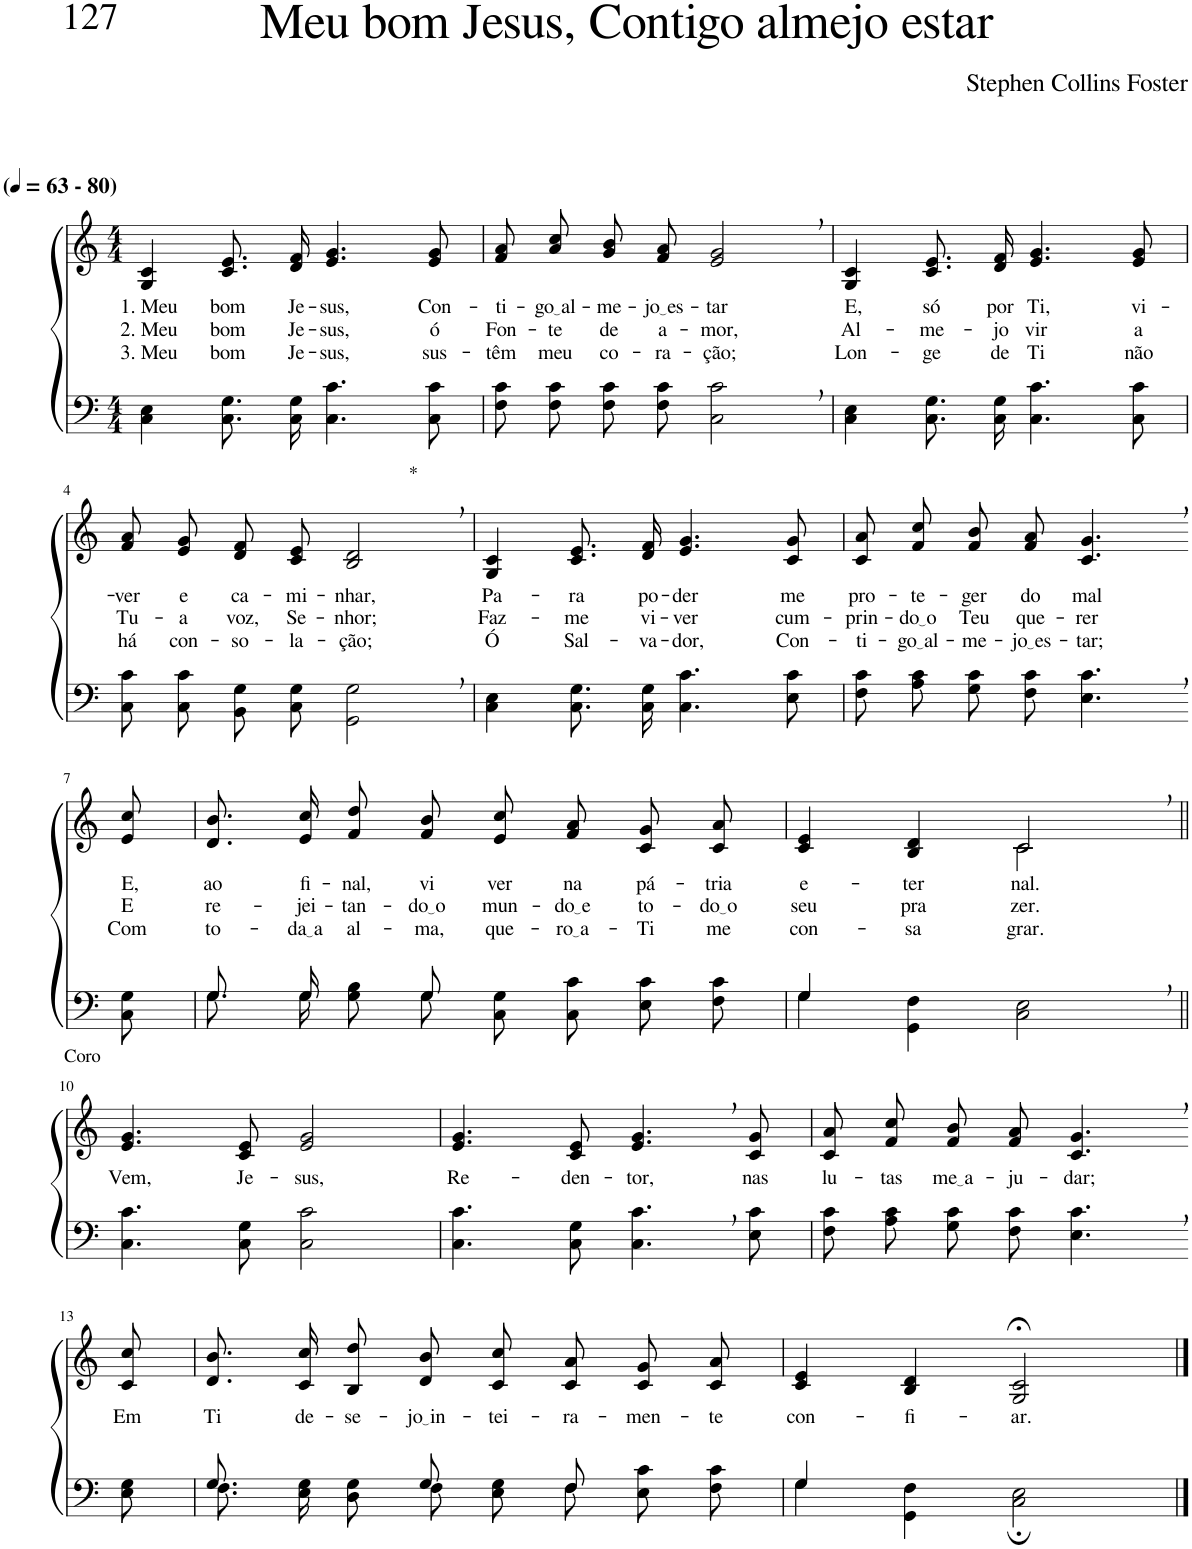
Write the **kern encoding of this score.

**kern	**kern	**text	**text	**text
*part2	*part1	*part1	*part1	*part1
*staff2	*staff1	*staff1	*staff1	*staff1
*I"Parte III e IV	*I"Parte I e II	*	*	*
*clefF4	*clefG2	*	*	*
*Trd-1c-2	*Trd-1c-2	*	*	*
*k[]	*k[]	*	*	*
*M4/4	*M4/4	*	*	*
*MM63	*MM63	*	*	*
=1	=1	=1	=1	=1
!	!LO:TX:a:B:t=(	!	!	!
!	!LO:TX:a:B:t=- 80)	!	!	!
!	!	!LO:LY:b	!LO:LY:b	!LO:LY:b
4C\ 4E\	4G/ 4c/	1. Meu	2. Meu	3. Meu
!	!	!LO:LY:b	!LO:LY:b	!LO:LY:b
8.C\ 8.G\L	8.c/ 8.e/L	bom	bom	bom
!	!	!LO:LY:b	!LO:LY:b	!LO:LY:b
16C\ 16G\Jk	16d/ 16f/Jk	Je-	Je-	Je-
!	!	!LO:LY:b	!LO:LY:b	!LO:LY:b
4.C\ 4.c\	4.e/ 4.g/	-sus,	-sus,	-sus,
!	!	!LO:LY:b	!LO:LY:b	!LO:LY:b
8C\ 8c\	8e/ 8g/	Con-	ó	sus-
=2	=2	=2	=2	=2
!	!	!LO:LY:b	!LO:LY:b	!LO:LY:b
8F\ 8c\L	8f/ 8a/L	-ti-	Fon-	-têm
!	!	!LO:LY:b	!LO:LY:b	!LO:LY:b
8F\ 8c\J	8a/ 8cc/J	go al	-te	meu
!	!	!LO:LY:b	!LO:LY:b	!LO:LY:b
8F\ 8c\L	8g/ 8b/L	-me-	de	co-
!	!	!LO:LY:b	!LO:LY:b	!LO:LY:b
8F\ 8c\J	8f/ 8a/J	jo es	a-	-ra-
!	!	!LO:LY:b	!LO:LY:b	!LO:LY:b
2C\, 2c\,	2e/, 2g/,	-tar	-mor,	-ção;
=3	=3	=3	=3	=3
!	!	!LO:LY:b	!LO:LY:b	!LO:LY:b
4C\ 4E\	4G/ 4c/	E,	Al-	Lon-
!	!	!LO:LY:b	!LO:LY:b	!LO:LY:b
8.C\ 8.G\L	8.c/ 8.e/L	só	-me-	-ge
!	!	!LO:LY:b	!LO:LY:b	!LO:LY:b
16C\ 16G\Jk	16d/ 16f/Jk	por	-jo	de
!	!	!LO:LY:b	!LO:LY:b	!LO:LY:b
4.C\ 4.c\	4.e/ 4.g/	Ti,	vir	Ti
!	!	!LO:LY:b	!LO:LY:b	!LO:LY:b
8C\ 8c\	8e/ 8g/	vi-	a	não
!!LO:LB:g=z
=4	=4	=4	=4	=4
!	!	!LO:LY:b	!LO:LY:b	!LO:LY:b
8C\ 8c\L	8f/ 8a/L	-ver	Tu-	há
!	!	!LO:LY:b	!LO:LY:b	!LO:LY:b
8C\ 8c\J	8e/ 8g/J	e	-a	con-
!	!	!LO:LY:b	!LO:LY:b	!LO:LY:b
8BB\ 8G\L	8d/ 8f/L	ca-	voz,	-so-
!	!	!LO:LY:b	!LO:LY:b	!LO:LY:b
8C\ 8G\J	8c/ 8e/J	-mi-	Se-	-la-
!	!LO:TX:a:t=*	!	!	!
!	!	!LO:LY:b	!LO:LY:b	!LO:LY:b
2GG\, 2G\,	2B/, 2d/,	-nhar,	-nhor;	-ção;
=5	=5	=5	=5	=5
!	!	!LO:LY:b	!LO:LY:b	!LO:LY:b
4C\ 4E\	4G/ 4c/	Pa-	Faz-	Ó
!	!	!LO:LY:b	!LO:LY:b	!LO:LY:b
8.C\ 8.G\L	8.c/ 8.e/L	-ra	-me	Sal-
!	!	!LO:LY:b	!LO:LY:b	!LO:LY:b
16C\ 16G\Jk	16d/ 16f/Jk	po-	vi-	-va-
!	!	!LO:LY:b	!LO:LY:b	!LO:LY:b
4.C\ 4.c\	4.e/ 4.g/	-der	-ver	-dor,
!	!	!LO:LY:b	!LO:LY:b	!LO:LY:b
8E\ 8c\	8c/ 8g/	me	cum-	Con-
=6	=6	=6	=6	=6
!	!	!LO:LY:b	!LO:LY:b	!LO:LY:b
8F\ 8c\L	8c/ 8a/L	pro-	-prin-	-ti-
!	!	!LO:LY:b	!LO:LY:b	!LO:LY:b
8A\ 8c\J	8f/ 8cc/J	-te-	do o	go al
!	!	!LO:LY:b	!LO:LY:b	!LO:LY:b
8G\ 8c\L	8f/ 8b/L	-ger	Teu	-me-
!	!	!LO:LY:b	!LO:LY:b	!LO:LY:b
8F\ 8c\J	8f/ 8a/J	do	que-	jo es
!	!	!LO:LY:b	!LO:LY:b	!LO:LY:b
4.E\, 4.c\,	4.c/, 4.g/,	mal	-rer	-tar;
!!LO:LB:g=z
=7-	=7-	=7-	=7-	=7-
!	!	!LO:LY:b	!LO:LY:b	!LO:LY:b
8C\ 8G\	8e/ 8cc/	E,	E	Com
=8	=8	=8	=8	=8
*^	*	*	*	*
!	!	!	!LO:LY:b	!LO:LY:b	!LO:LY:b
8.G/L	8.G\L	8.d/ 8.b/L	ao	re-	to-
!	!	!	!LO:LY:b	!LO:LY:b	!LO:LY:b
16G/Jk	16G\Jk	16e/ 16cc/Jk	fi-	-jei-	da a
!	!	!	!LO:LY:b	!LO:LY:b	!LO:LY:b
8ryy	8G\ 8B\L	8f/ 8dd/L	-nal,	-tan-	al-
!	!	!	!LO:LY:b	!LO:LY:b	!LO:LY:b
8G/	8G\J	8f/ 8b/J	vi	do o	-ma,
!	!	!	!LO:LY:b	!LO:LY:b	!LO:LY:b
2ryy	8C\ 8G\L	8e/ 8cc/L	ver	mun-	que-
!	!	!	!LO:LY:b	!LO:LY:b	!LO:LY:b
.	8C\ 8c\J	8f/ 8a/J	na	do e	ro a
!	!	!	!LO:LY:b	!LO:LY:b	!LO:LY:b
.	8E\ 8c\L	8c/ 8g/L	pá-	to-	-Ti
!	!	!	!LO:LY:b	!LO:LY:b	!LO:LY:b
.	8F\ 8c\J	8c/ 8a/J	-tria	do o	me
=9	=9	=9	=9	=9	=9
!	!	!	!LO:LY:b	!LO:LY:b	!LO:LY:b
*	*	*^	*	*	*
4G/	4G\	4c/ 4e/	2ryy	e-	seu	con-
!	!	!	!	!LO:LY:b	!LO:LY:b	!LO:LY:b
2.ryy	4GG\ 4F\	4B/ 4d/	.	-ter-	pra-	-sa-
!	!	!	!	!LO:LY:b	!LO:LY:b	!LO:LY:b
.	2C\ 2E\	2c,/	2c\	-nal.	-zer.	-grar.
!!LO:LB:g=z
=10||	=10||	=10||	=10||	=10||	=10||	=10||
!	!	!LO:TX:a:t=Coro	!	!	!	!
!	!	!	!	!LO:LY:b	!	!
*v	*v	*	*	*	*	*
*	*v	*v	*	*	*
4.C\ 4.c\	4.e/ 4.g/	Vem,	.	.
!	!	!LO:LY:b	!	!
8C\ 8G\	8c/ 8e/	Je-	.	.
!	!	!LO:LY:b	!	!
2C\ 2c\	2e/ 2g/	-sus,	.	.
=11	=11	=11	=11	=11
!	!	!LO:LY:b	!	!
4.C\ 4.c\	4.e/ 4.g/	Re-	.	.
!	!	!LO:LY:b	!	!
8C\ 8G\	8c/ 8e/	-den-	.	.
!	!	!LO:LY:b	!	!
4.C\, 4.c\,	4.e/, 4.g/,	-tor,	.	.
!	!	!LO:LY:b	!	!
8E\ 8c\	8c/ 8g/	nas	.	.
=12	=12	=12	=12	=12
!	!	!LO:LY:b	!	!
8F\ 8c\L	8c/ 8a/L	lu-	.	.
!	!	!LO:LY:b	!	!
8A\ 8c\J	8f/ 8cc/J	-tas	.	.
!	!	!LO:LY:b	!	!
8G\ 8c\L	8f/ 8b/L	me a	.	.
!	!	!LO:LY:b	!	!
8F\ 8c\J	8f/ 8a/J	-ju-	.	.
!	!	!LO:LY:b	!	!
4.E\, 4.c\,	4.c/, 4.g/,	-dar;	.	.
!!LO:LB:g=z
=13-	=13-	=13-	=13-	=13-
!	!	!LO:LY:b	!	!
8E\ 8G\	8c/ 8cc/	Em	.	.
=14	=14	=14	=14	=14
*^	*	*	*	*
!	!	!	!LO:LY:b	!	!
8.G/	8.F\L	8.d/ 8.b/L	Ti	.	.
!	!	!	!LO:LY:b	!	!
8.ryy	16E\ 16G\Jk	16c/ 16cc/Jk	de-	.	.
!	!	!	!LO:LY:b	!	!
.	8D\ 8G\L	8B/ 8dd/L	-se-	.	.
!	!	!	!LO:LY:b	!	!
8G/	8F\J	8d/ 8b/J	jo in	.	.
!	!	!	!LO:LY:b	!	!
8ryy	8E\ 8G\L	8c/ 8cc/L	-tei-	.	.
!	!	!	!LO:LY:b	!	!
8F/	8F\J	8c/ 8a/J	-ra-	.	.
!	!	!	!LO:LY:b	!	!
4ryy	8E\ 8c\L	8c/ 8g/L	-men-	.	.
!	!	!	!LO:LY:b	!	!
.	8F\ 8c\J	8c/ 8a/J	-te	.	.
=15	=15	=15	=15	=15	=15
!	!	!	!LO:LY:b	!	!
4G/	4G\	4c/ 4e/	con-	.	.
!	!	!	!LO:LY:b	!	!
2.ryy	4GG\ 4F\	4B/ 4d/	-fi-	.	.
!	!	!	!LO:LY:b	!	!
.	2C\; 2E\;	2G/;< 2c/;<	-ar.	.	.
*v	*v	*	*	*	*
==	==	==	==	==
*-	*-	*-	*-	*-
